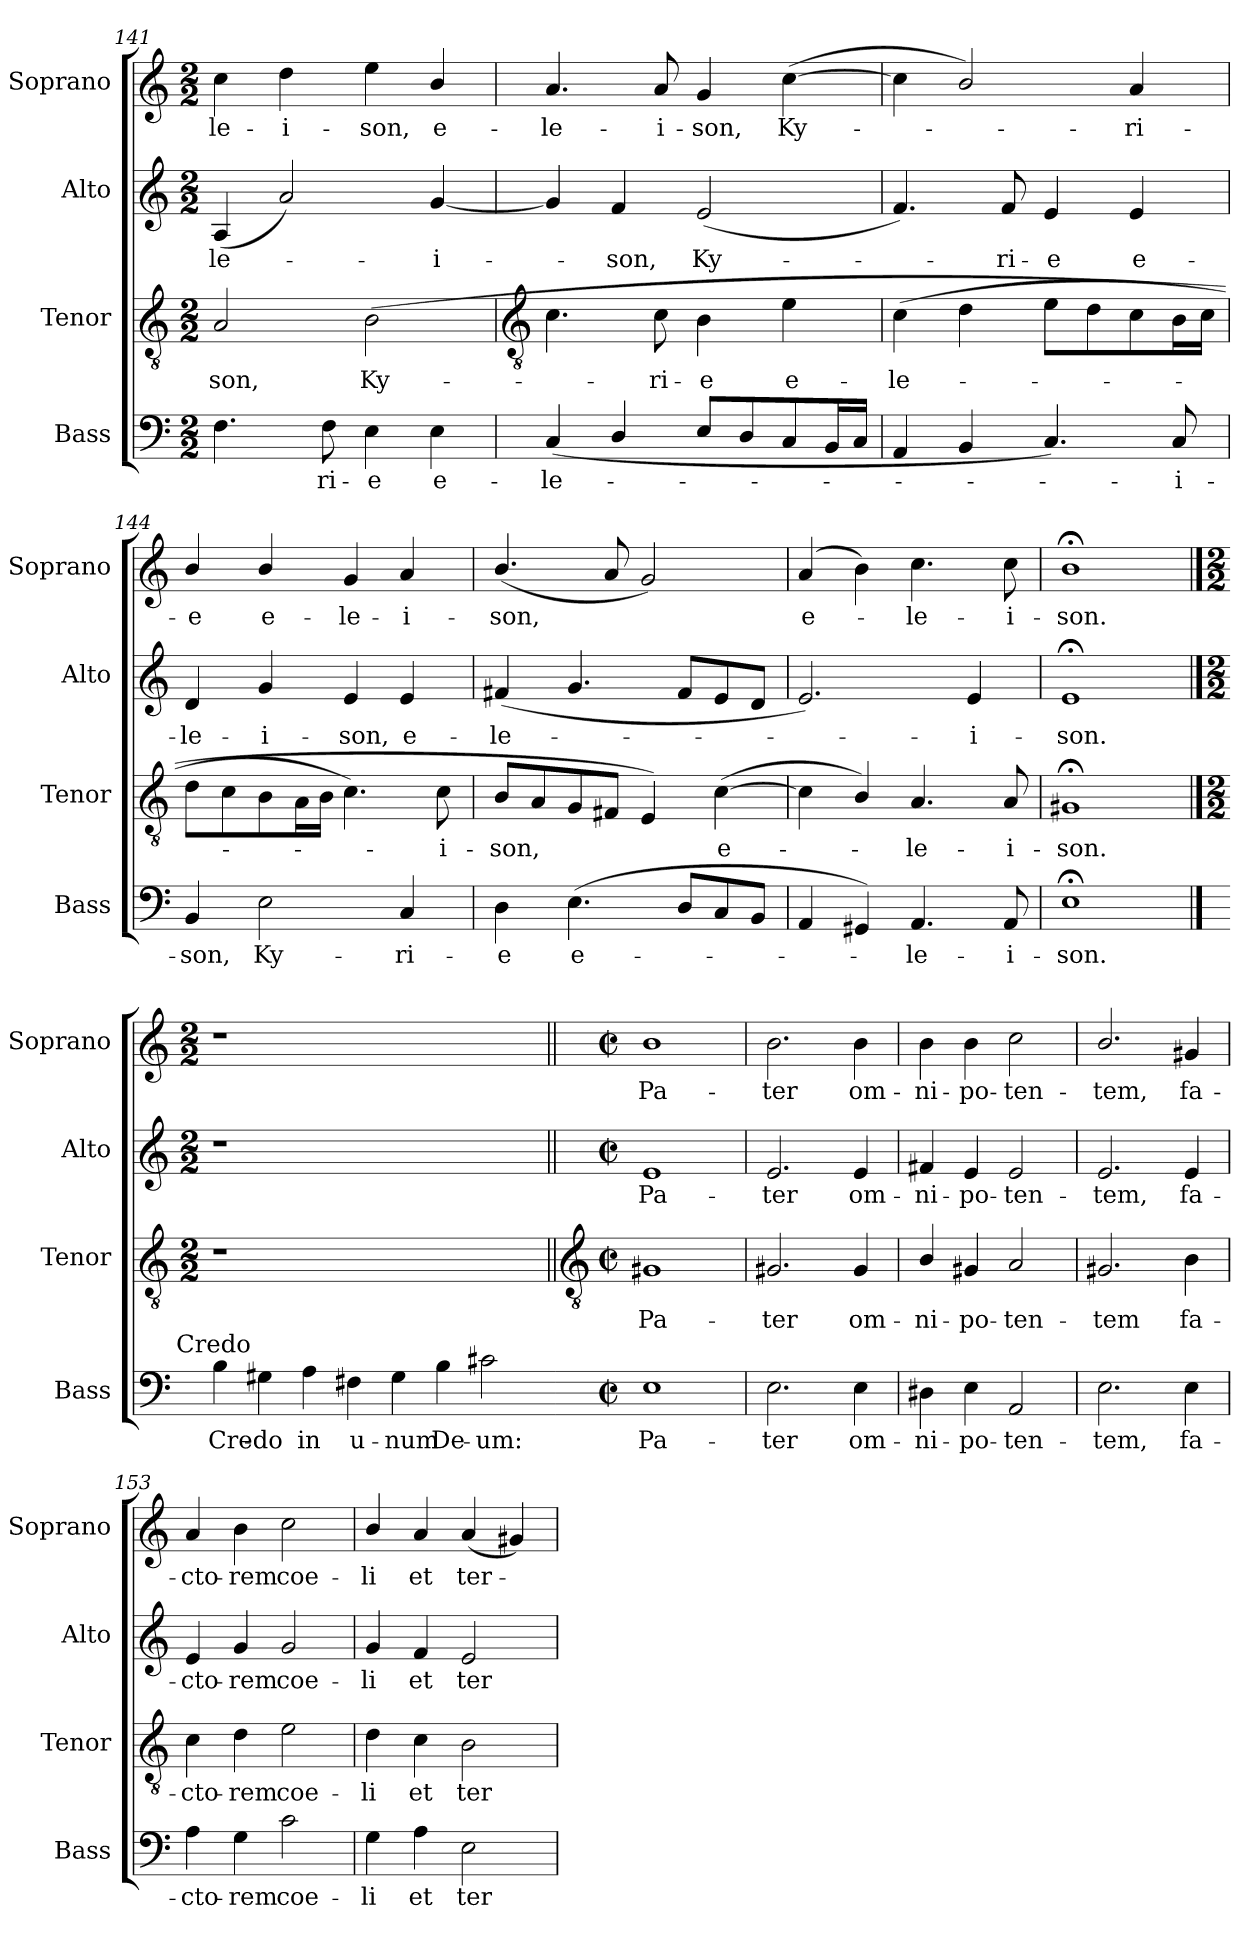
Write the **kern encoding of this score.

**kern	**text	**kern	**text	**kern	**text	**kern	**text
*part4	*part4	*part3	*part3	*part2	*part2	*part1	*part1
*staff4	*staff4	*staff3	*staff3	*staff2	*staff2	*staff1	*staff1
*I"Bass	*	*I"Tenor	*	*I"Alto	*	*I"Soprano	*
*I'Bass	*	*I'Tenor	*	*I'Alto	*	*I'Soprano	*
*clefF4	*	*clefGv2	*	*clefG2	*	*clefG2	*
*k[]	*	*k[]	*	*k[]	*	*k[]	*
*C:	*	*C:	*	*C:	*	*C:	*
*M2/2	*	*M2/2	*	*M2/2	*	*M2/2	*
=141	=141	=141	=141	=141	=141	=141	=141
!	!	!	!LO:LY:b	!	!LO:LY:b	!	!LO:LY:b
4.F	.	2A	-son,	(4A	le-	4cc	-le-
!	!	!	!	!	!	!	!LO:LY:b
.	.	.	.	2a)	.	4dd	-i-
!	!LO:LY:b	!	!	!	!	!	!
8F	ri-	.	.	.	.	.	.
!	!LO:LY:b	!	!LO:LY:b	!	!	!	!LO:LY:b
4E	-e	(<2B	Ky-	.	.	4ee	-son,
!	!LO:LY:b	!	!	!	!LO:LY:b	!	!LO:LY:b
4E	e-	.	.	[4g	i-	4b/	e-
!!LO:LB:g=z
=142	=142	=142	=142	=142	=142	=142	=142
*	*	*clefGv2	*	*	*	*	*
!	!LO:LY:b	!	!	!	!	!	!LO:LY:b
(<4C	-le-	4.c	.	4g]	.	4.a	-le-
!	!	!	!	!	!LO:LY:b	!	!
4D/	.	.	.	4f	son,	.	.
!	!	!	!LO:LY:b	!	!	!	!LO:LY:b
.	.	8c	ri-	.	.	8a	-i-
!	!	!	!LO:LY:b	!	!LO:LY:b	!	!LO:LY:b
8EL	.	4B	-e	(<2e	Ky-	4g	-son,
8D	.	.	.	.	.	.	.
!	!	!	!LO:LY:b	!	!	!	!LO:LY:b
8C	.	4e	e-	.	.	(>[4cc	Ky-
16BBL	.	.	.	.	.	.	.
16CJJ	.	.	.	.	.	.	.
=143	=143	=143	=143	=143	=143	=143	=143
!	!	!	!LO:LY:b	!	!	!	!
4AA	.	(>4c	-le-	4.f)	.	4cc]	.
4BB	.	4d	.	.	.	2b/)	.
!	!	!	!	!	!LO:LY:b	!	!
.	.	.	.	8f	ri-	.	.
!	!	!	!	!	!LO:LY:b	!	!
4.C)	.	8eL	.	4e	-e	.	.
.	.	8d	.	.	.	.	.
!	!	!	!	!	!LO:LY:b	!	!LO:LY:b
.	.	8c	.	4e	e-	4a	ri-
!	!LO:LY:b	!	!	!	!	!	!
8C	i-	16BL	.	.	.	.	.
.	.	16cJJ	.	.	.	.	.
=144	=144	=144	=144	=144	=144	=144	=144
!	!LO:LY:b	!	!	!	!LO:LY:b	!	!LO:LY:b
4BB	-son,	8dL	.	4d	-le-	4b/	-e
.	.	8c	.	.	.	.	.
!	!LO:LY:b	!	!	!	!LO:LY:b	!	!LO:LY:b
2E	Ky-	8B	.	4g	-i-	4b/	e-
.	.	16AL	.	.	.	.	.
.	.	16BJJ	.	.	.	.	.
!	!	!	!	!	!LO:LY:b	!	!LO:LY:b
.	.	4.c)	.	4e	-son,	4g	-le-
!	!LO:LY:b	!	!	!	!LO:LY:b	!	!LO:LY:b
4C	-ri-	.	.	4e	e-	4a	-i-
!	!	!	!LO:LY:b	!	!	!	!
.	.	8c	i-	.	.	.	.
=145	=145	=145	=145	=145	=145	=145	=145
!	!LO:LY:b	!	!LO:LY:b	!	!LO:LY:b	!	!LO:LY:b
4D	-e	8BL	-son,	(<4f#X	-le-	(<4.b/	-son,
.	.	8A	.	.	.	.	.
!	!LO:LY:b	!	!	!	!	!	!
(<4.E	e-	8G	.	4.g	.	.	.
.	.	8F#XJ	.	.	.	8a	.
.	.	4E)	.	.	.	2g)	.
8DL	.	.	.	8f#L	.	.	.
!	!	!	!LO:LY:b	!	!	!	!
8C	.	(>[4c	e-	8e	.	.	.
8BBJ	.	.	.	8dJ	.	.	.
=146	=146	=146	=146	=146	=146	=146	=146
!	!	!	!	!	!	!	!LO:LY:b
4AA	.	4c]	.	2.e)	.	(<4a	e-
4GG#X)	.	4B/)	.	.	.	4b)	.
!	!LO:LY:b	!	!LO:LY:b	!	!	!	!LO:LY:b
4.AA	le-	4.A	le-	.	.	4.cc	le-
!	!	!	!	!	!LO:LY:b	!	!
.	.	.	.	4e	i-	.	.
!	!LO:LY:b	!	!LO:LY:b	!	!	!	!LO:LY:b
8AA	-i-	8A	-i-	.	.	8cc	-i-
=147	=147	=147	=147	=147	=147	=147	=147
!	!LO:LY:b	!	!LO:LY:b	!	!LO:LY:b	!	!LO:LY:b
1E;<	-son.	1G#X;<	-son.	1e;<	-son.	1b;<	-son.
!!LO:LB:g=z
==148	==148	==148	==148	==148	==148	==148	==148
*	*	*M2/2	*	*M2/2	*	*M2/2	*
!LO:TX:a:cj:t=Credo	!	!	!	!	!	!	!
!	!LO:LY:b	!	!	!	!	!	!
4B	Cre-	1r	.	1r	.	1r	.
!	!LO:LY:b	!	!	!	!	!	!
4G#X	-do	.	.	.	.	.	.
!	!LO:LY:b	!	!	!	!	!	!
4A	in	.	.	.	.	.	.
!	!LO:LY:b	!	!	!	!	!	!
4F#X	u-	.	.	.	.	.	.
!	!LO:LY:b	!	!	!	!	!	!
4G#	-num	1ryy	.	1ryy	.	1ryy	.
!	!LO:LY:b	!	!	!	!	!	!
4B	De-	.	.	.	.	.	.
!	!LO:LY:b	!	!	!	!	!	!
2c#X	-um:	.	.	.	.	.	.
!!LO:LB:g=z
=149-	=149||	=149||	=149||	=149||	=149||	=149||	=149||
*	*	*clefGv2	*	*	*	*	*
*	*	*k[]	*	*k[]	*	*k[]	*
*	*	*C:	*	*C:	*	*C:	*
*M2/2	*	*M2/2	*	*M2/2	*	*M2/2	*
*met(c|)	*	*met(c|)	*	*met(c|)	*	*met(c|)	*
!	!LO:LY:b	!	!LO:LY:b	!	!LO:LY:b	!	!LO:LY:b
1E	Pa-	1G#X	Pa-	1e	Pa-	1b	Pa-
=150	=150	=150	=150	=150	=150	=150	=150
!	!LO:LY:b	!	!LO:LY:b	!	!LO:LY:b	!	!LO:LY:b
2.E	-ter	2.G#X	-ter	2.e	-ter	2.b	-ter
!	!LO:LY:b	!	!LO:LY:b	!	!LO:LY:b	!	!LO:LY:b
4E	om-	4G#	om-	4e	om-	4b	om-
=151	=151	=151	=151	=151	=151	=151	=151
!	!LO:LY:b	!	!LO:LY:b	!	!LO:LY:b	!	!LO:LY:b
4D#X	-ni-	4B/	-ni-	4f#X	-ni-	4b	-ni-
!	!LO:LY:b	!	!LO:LY:b	!	!LO:LY:b	!	!LO:LY:b
4E	-po-	4G#X	-po-	4e	-po-	4b	-po-
!	!LO:LY:b	!	!LO:LY:b	!	!LO:LY:b	!	!LO:LY:b
2AA	-ten-	2A	-ten-	2e	-ten-	2cc	-ten-
=152	=152	=152	=152	=152	=152	=152	=152
!	!LO:LY:b	!	!LO:LY:b	!	!LO:LY:b	!	!LO:LY:b
2.E	-tem,	2.G#X	-tem	2.e	-tem,	2.b/	-tem,
!	!LO:LY:b	!	!LO:LY:b	!	!LO:LY:b	!	!LO:LY:b
4E	fa-	4B	fa-	4e	fa-	4g#X	fa-
=153	=153	=153	=153	=153	=153	=153	=153
!	!LO:LY:b	!	!LO:LY:b	!	!LO:LY:b	!	!LO:LY:b
4A	-cto-	4c	-cto-	4e	-cto-	4a	-cto-
!	!LO:LY:b	!	!LO:LY:b	!	!LO:LY:b	!	!LO:LY:b
4G	-rem	4d	-rem	4g	-rem	4b	-rem
!	!LO:LY:b	!	!LO:LY:b	!	!LO:LY:b	!	!LO:LY:b
2c	coe-	2e	coe-	2g	coe-	2cc	coe-
=154	=154	=154	=154	=154	=154	=154	=154
!	!LO:LY:b	!	!LO:LY:b	!	!LO:LY:b	!	!LO:LY:b
4G	-li	4d	-li	4g	-li	4b/	-li
!	!LO:LY:b	!	!LO:LY:b	!	!LO:LY:b	!	!LO:LY:b
4A	et	4c	et	4f	et	4a	et
!	!LO:LY:b	!	!LO:LY:b	!	!LO:LY:b	!	!LO:LY:b
2E	ter-	2B	ter-	2e	ter-	(<4a	ter-
.	.	.	.	.	.	4g#X)	.
=	=	=	=	=	=	=	=
*-	*-	*-	*-	*-	*-	*-	*-
